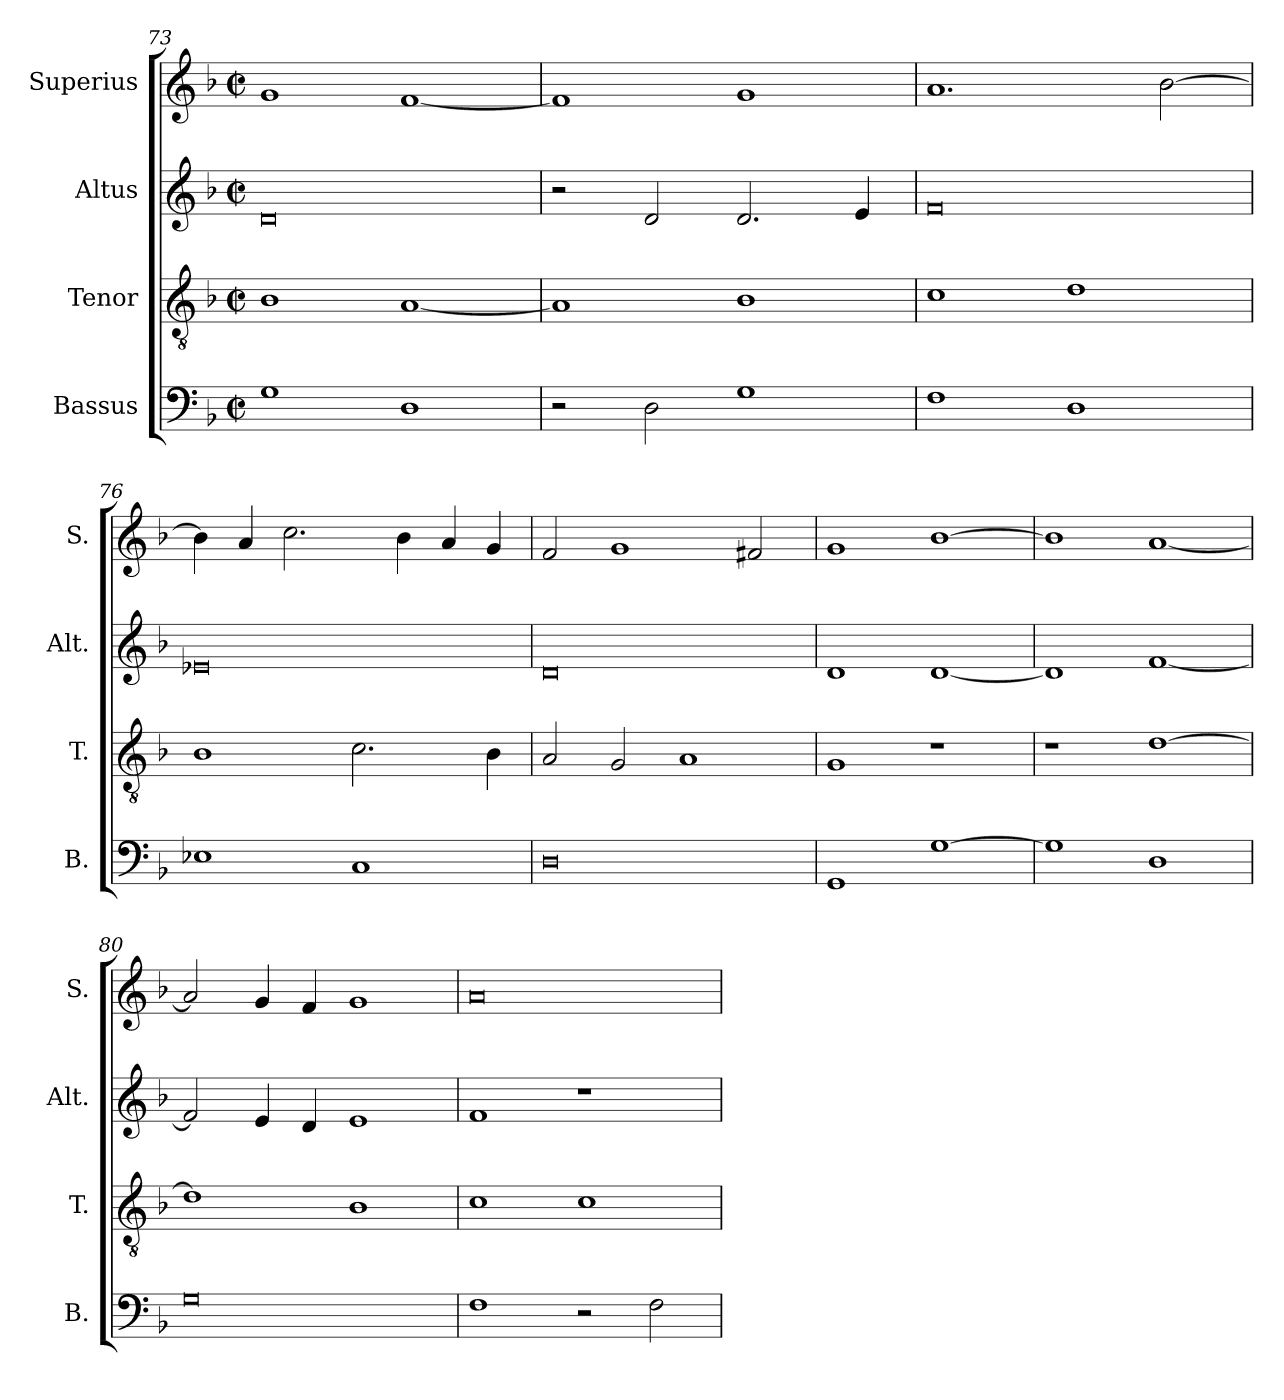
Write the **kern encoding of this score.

**kern	**kern	**kern	**kern
*part4	*part3	*part2	*part1
*staff4	*staff3	*staff2	*staff1
*I"Bassus	*I"Tenor	*I"Altus	*I"Superius
*I'B.	*I'T.	*I'Alt.	*I'S.
!!LO:LB:g=z
*clefF4	*clefGv2	*clefG2	*clefG2
*	*ITrd7c12	*	*
*k[b-]	*k[b-]	*k[b-]	*k[b-]
*F:	*F:	*F:	*F:
*M2/2	*M2/2	*M2/2	*M2/2
*met(c|)	*met(c|)	*met(c|)	*met(c|)
=73	=73	=73	=73
1Gi	1BB-i	0di	1gi
1Di	[<1AAi	.	[<1fi
=74	=74	=74	=74
2r	1AAi]	2r	1fi]
2Di\	.	2di/	.
1Gi	1BB-i	2.di/	1gi
.	.	4ei/	.
=75	=75	=75	=75
1Fi	1Ci	0fi	1.ai
1Di	1Di	.	.
.	.	.	[>2b-i\
=76	=76	=76	=76
1E-Xi	1BB-i	0e-Xi	4b-i\]
.	.	.	4ai/
.	.	.	2.cci\
1Ci	2.Ci\	.	.
.	.	.	4b-i\
.	.	.	4ai/
.	4BB-i\	.	4gi/
=77	=77	=77	=77
0Di	2AAi/	0di	2fi/
.	2GGi/	.	1gi
.	1AAi	.	.
.	.	.	2f#Xi/
=78	=78	=78	=78
1GGi	1GGi	1di	1gi
[>1Gi	1r	[<1di	[>1b-i
!!LO:PB:g=z
=79	=79	=79	=79
1Gi]	1r	1di]	1b-i]
1Di	[>1Di	[<1fi	[<1ai
=80	=80	=80	=80
0Gi	1Di]	2fi/]	2ai/]
.	.	4ei/	4gi/
.	.	4di/	4fi/
.	1BB-i	1ei	1gi
=81	=81	=81	=81
1Fi	1Ci	1fi	0ai
2r	1Ci	1r	.
2Fi\	.	.	.
=	=	=	=
*-	*-	*-	*-
